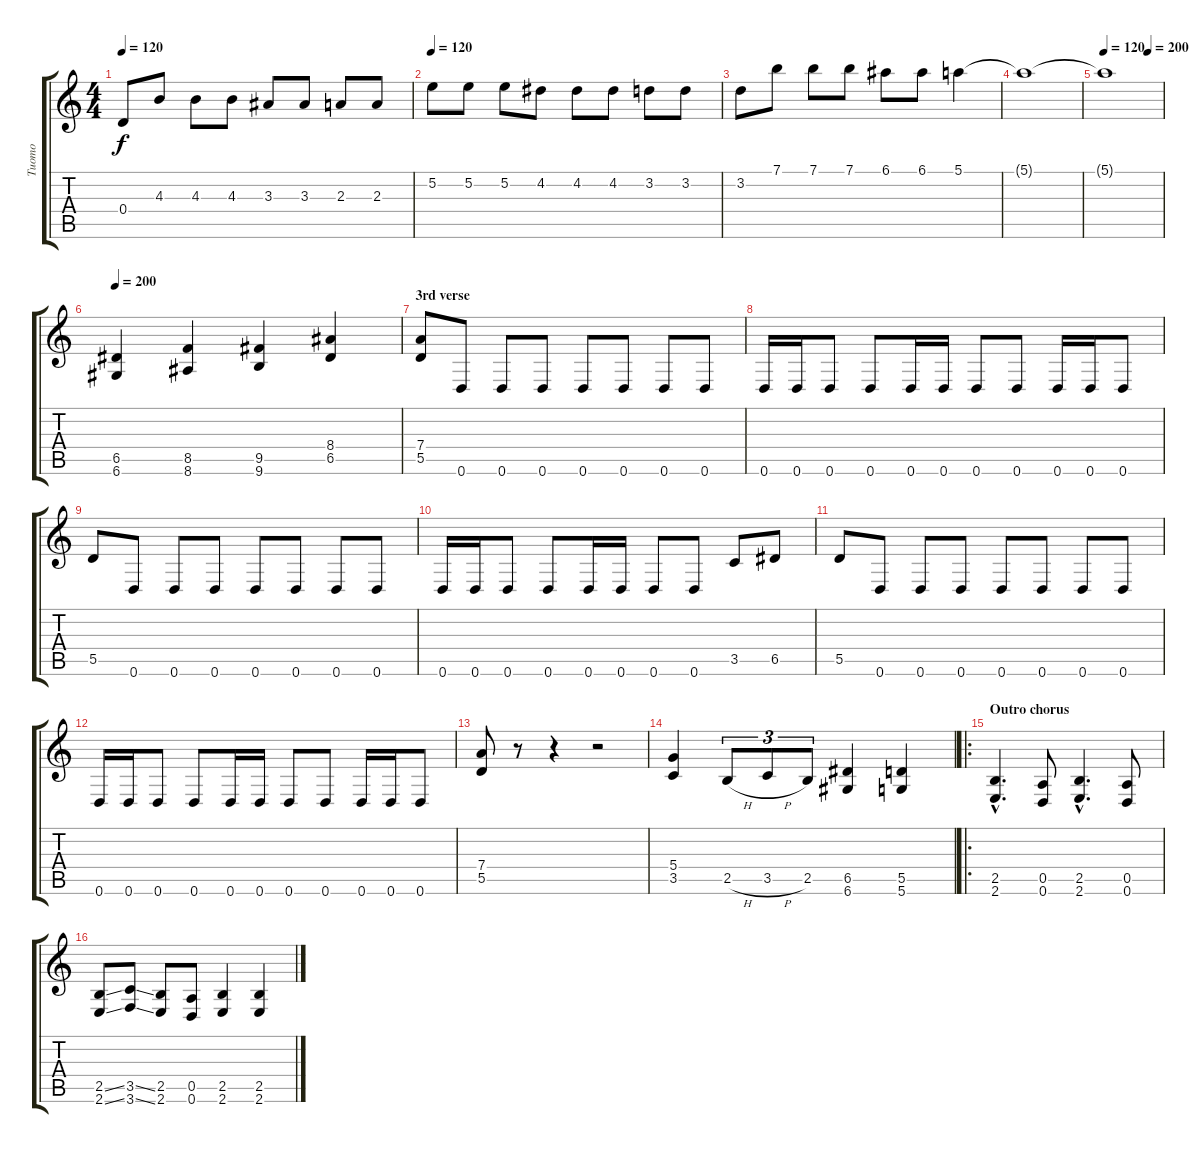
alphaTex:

\track ("Tuomo" "Tuomo") {instrument distortionguitar}
\staff {score tabs}
\tuning (E4 B3 G3 D3 A2 D2) {hide}
\ts (4 4)
\tempo 120
\clef g2
\ks c
0.4.8{dy f} 4.3.8 4.3.8 4.3.8 3.3.8 3.3.8 2.3.8 2.3.8 |
\tempo 120
5.2.8 5.2.8 5.2.8 4.2.8 4.2.8 4.2.8 3.2.8 3.2.8 |
3.2.8 7.1.8 7.1.8 7.1.8 6.1.8 6.1.8 5.1.4 |
5.1{t}.1 |
\tempo 120
\tempo (200 0.75)
5.1{t}.1 |
\tempo 200
(6.5 6.6).4 (8.5 8.6).4 (9.5 9.6).4 (8.4 6.5).4 |
\section ("" "3rd verse")
(7.4 5.5).8 0.6.8 0.6.8 0.6.8 0.6.8 0.6.8 0.6.8 0.6.8 |
0.6.16 0.6.16 0.6.8 0.6.8 0.6.16 0.6.16 0.6.8 0.6.8 0.6.16 0.6.16 0.6.8 |
5.5.8 0.6.8 0.6.8 0.6.8 0.6.8 0.6.8 0.6.8 0.6.8 |
0.6.16 0.6.16 0.6.8 0.6.8 0.6.16 0.6.16 0.6.8 0.6.8 3.5.8 6.5.8 |
5.5.8 0.6.8 0.6.8 0.6.8 0.6.8 0.6.8 0.6.8 0.6.8 |
0.6.16 0.6.16 0.6.8 0.6.8 0.6.16 0.6.16 0.6.8 0.6.8 0.6.16 0.6.16 0.6.8 |
(7.4 5.5).8 r.8 r.4 r.2 |
(5.4 3.5).4 2.5{h}.8{tu (3 2)} 3.5{h}.8{tu (3 2)} 2.5.8{tu (3 2)} (6.5 6.6).4 (5.5 5.6).4 |
\ro
\section ("" "Outro chorus")
(2.5{hac} 2.6{hac}).4{d} (0.5 0.6).8 (2.5{hac} 2.6{hac}).4{d} (0.5 0.6).8 |
(2.5{ss} 2.6{ss}).8 (3.5{ss} 3.6{ss}).8 (2.5 2.6).8 (0.5 0.6).8 (2.5 2.6).4 (2.5 2.6).4
